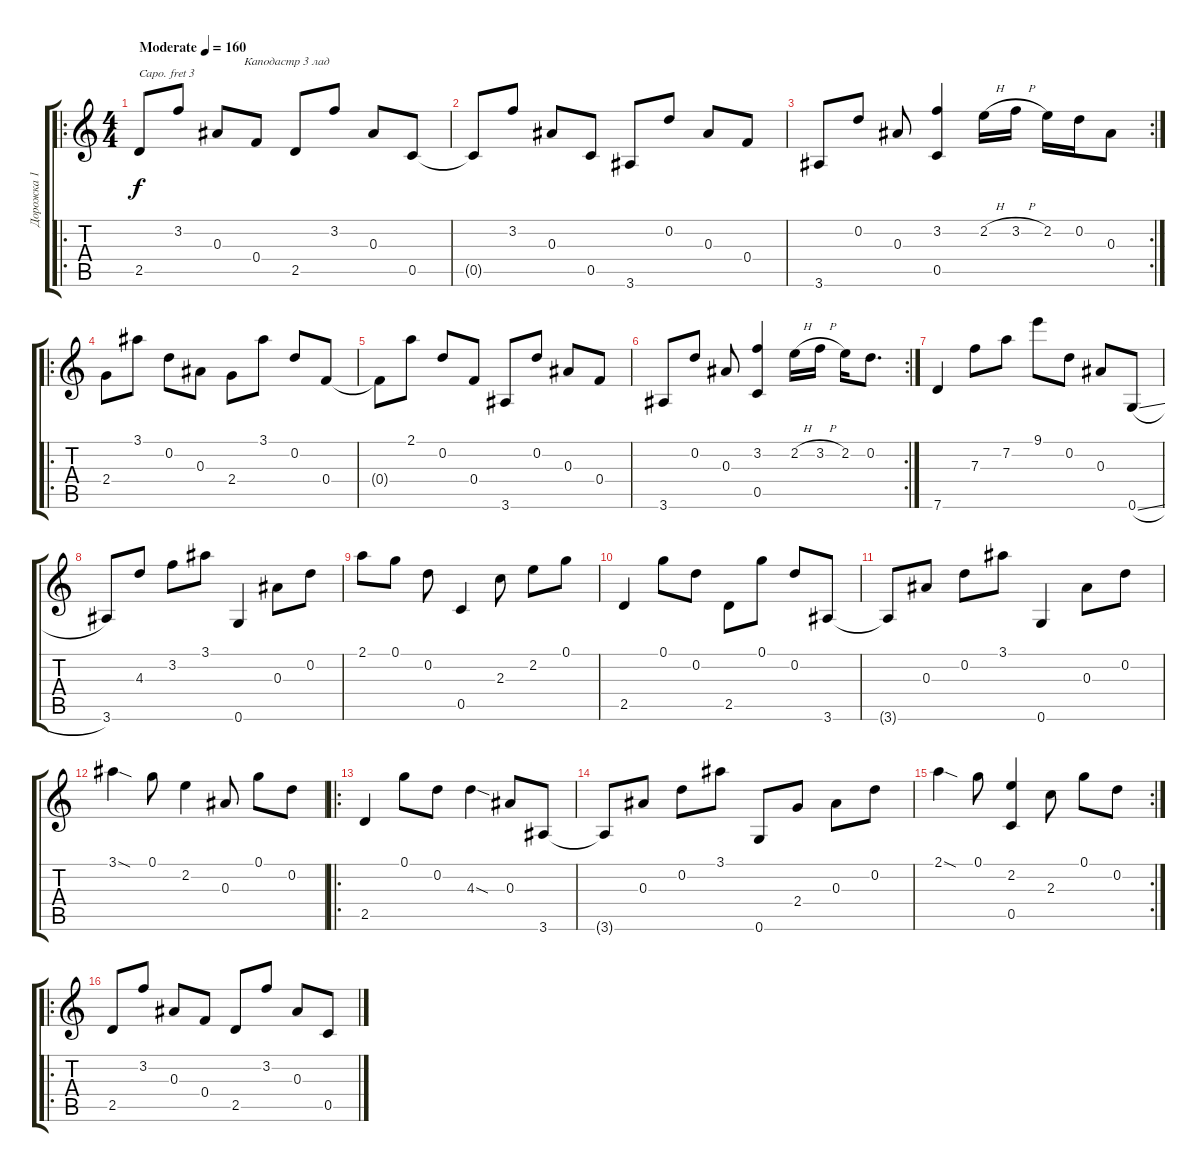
\track ("Дорожка 1" "Дорожка 1") {instrument acousticguitarsteel}
\staff {score tabs}
\capo 3
\tuning (E4 B3 G3 D3 A2 E2) {hide}
\ro
\ts (4 4)
\tempo (160 "Moderate")
\clef g2
\ks c
2.5.8{txt "                                   Каподастр 3 лад" dy f instrument acousticguitarsteel} 3.2.8 0.3.8 0.4.8 2.5.8 3.2.8 0.3.8 0.5.8 |
0.5{t}.8 3.2.8 0.3.8 0.5.8 3.6.8 0.2.8 0.3.8 0.4.8 |
\rc 2
3.6.8 0.2.8 0.3.8 (3.2 0.5).4 2.2{h}.16 3.2{h}.16 2.2.16 0.2.16 0.3.8 |
\ro
2.4.8 3.1.8 0.2.8 0.3.8 2.4.8 3.1.8 0.2.8 0.4.8 |
0.4{t}.8 2.1.8 0.2.8 0.4.8 3.6.8 0.2.8 0.3.8 0.4.8 |
\rc 2
3.6.8 0.2.8 0.3.8 (3.2 0.5).4 2.2{h}.16 3.2{h}.16 2.2.16 0.2.8{d} |
7.6.4 7.3.8 7.2.8 9.1.8 0.2.8 0.3.8 0.6{sl}.8 |
3.6.8 4.3.8 3.2.8 3.1.8 0.6.4 0.3.8 0.2.8 |
2.1.8 0.1.8 0.2.8 0.5.4 2.3.8 2.2.8 0.1.8 |
2.5.4 0.1.8 0.2.8 2.5.8 0.1.8 0.2.8 3.6.8 |
3.6{t}.8 0.3.8 0.2.8 3.1.8 0.6.4 0.3.8 0.2.8 |
3.1{sod}.4 0.1.8 2.2.4 0.3.8 0.1.8 0.2.8 |
\ro
2.5.4 0.1.8 0.2.8 4.3{sod}.4 0.3.8 3.6.8 |
3.6{t}.8 0.3.8 0.2.8 3.1.8 0.6.8 2.4.8 0.3.8 0.2.8 |
\rc 2
2.1{sod}.4 0.1.8 (2.2 0.5).4 2.3.8 0.1.8 0.2.8 |
\ro
2.5.8 3.2.8 0.3.8 0.4.8 2.5.8 3.2.8 0.3.8 0.5.8
